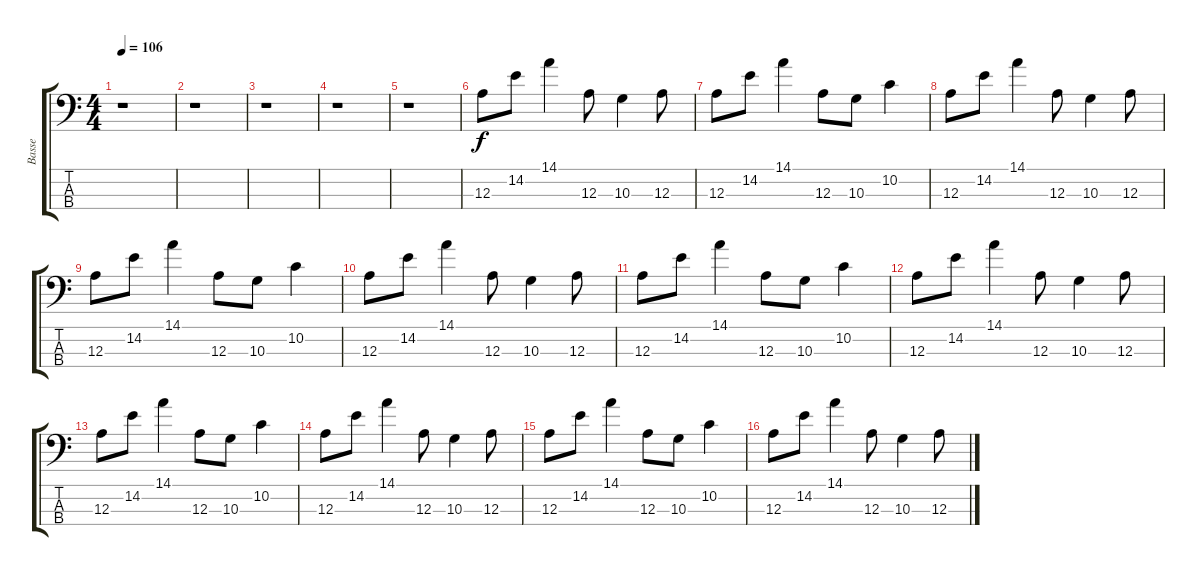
\track ("Basse" "Basse") {instrument electricbassfinger}
\staff {score tabs}
\tuning (G2 D2 A1 E1) {hide}
\ts (4 4)
\tempo 106
\clef f4
\ks c
r.1{dy f} |
r.1 |
r.1 |
r.1 |
r.1 |
12.3.8 14.2.8 14.1.4 12.3.8 10.3.4 12.3.8 |
12.3.8 14.2.8 14.1.4 12.3.8 10.3.8 10.2.4 |
12.3.8 14.2.8 14.1.4 12.3.8 10.3.4 12.3.8 |
12.3.8 14.2.8 14.1.4 12.3.8 10.3.8 10.2.4 |
12.3.8 14.2.8 14.1.4 12.3.8 10.3.4 12.3.8 |
12.3.8 14.2.8 14.1.4 12.3.8 10.3.8 10.2.4 |
12.3.8 14.2.8 14.1.4 12.3.8 10.3.4 12.3.8 |
12.3.8 14.2.8 14.1.4 12.3.8 10.3.8 10.2.4 |
12.3.8 14.2.8 14.1.4 12.3.8 10.3.4 12.3.8 |
12.3.8 14.2.8 14.1.4 12.3.8 10.3.8 10.2.4 |
12.3.8 14.2.8 14.1.4 12.3.8 10.3.4 12.3.8
